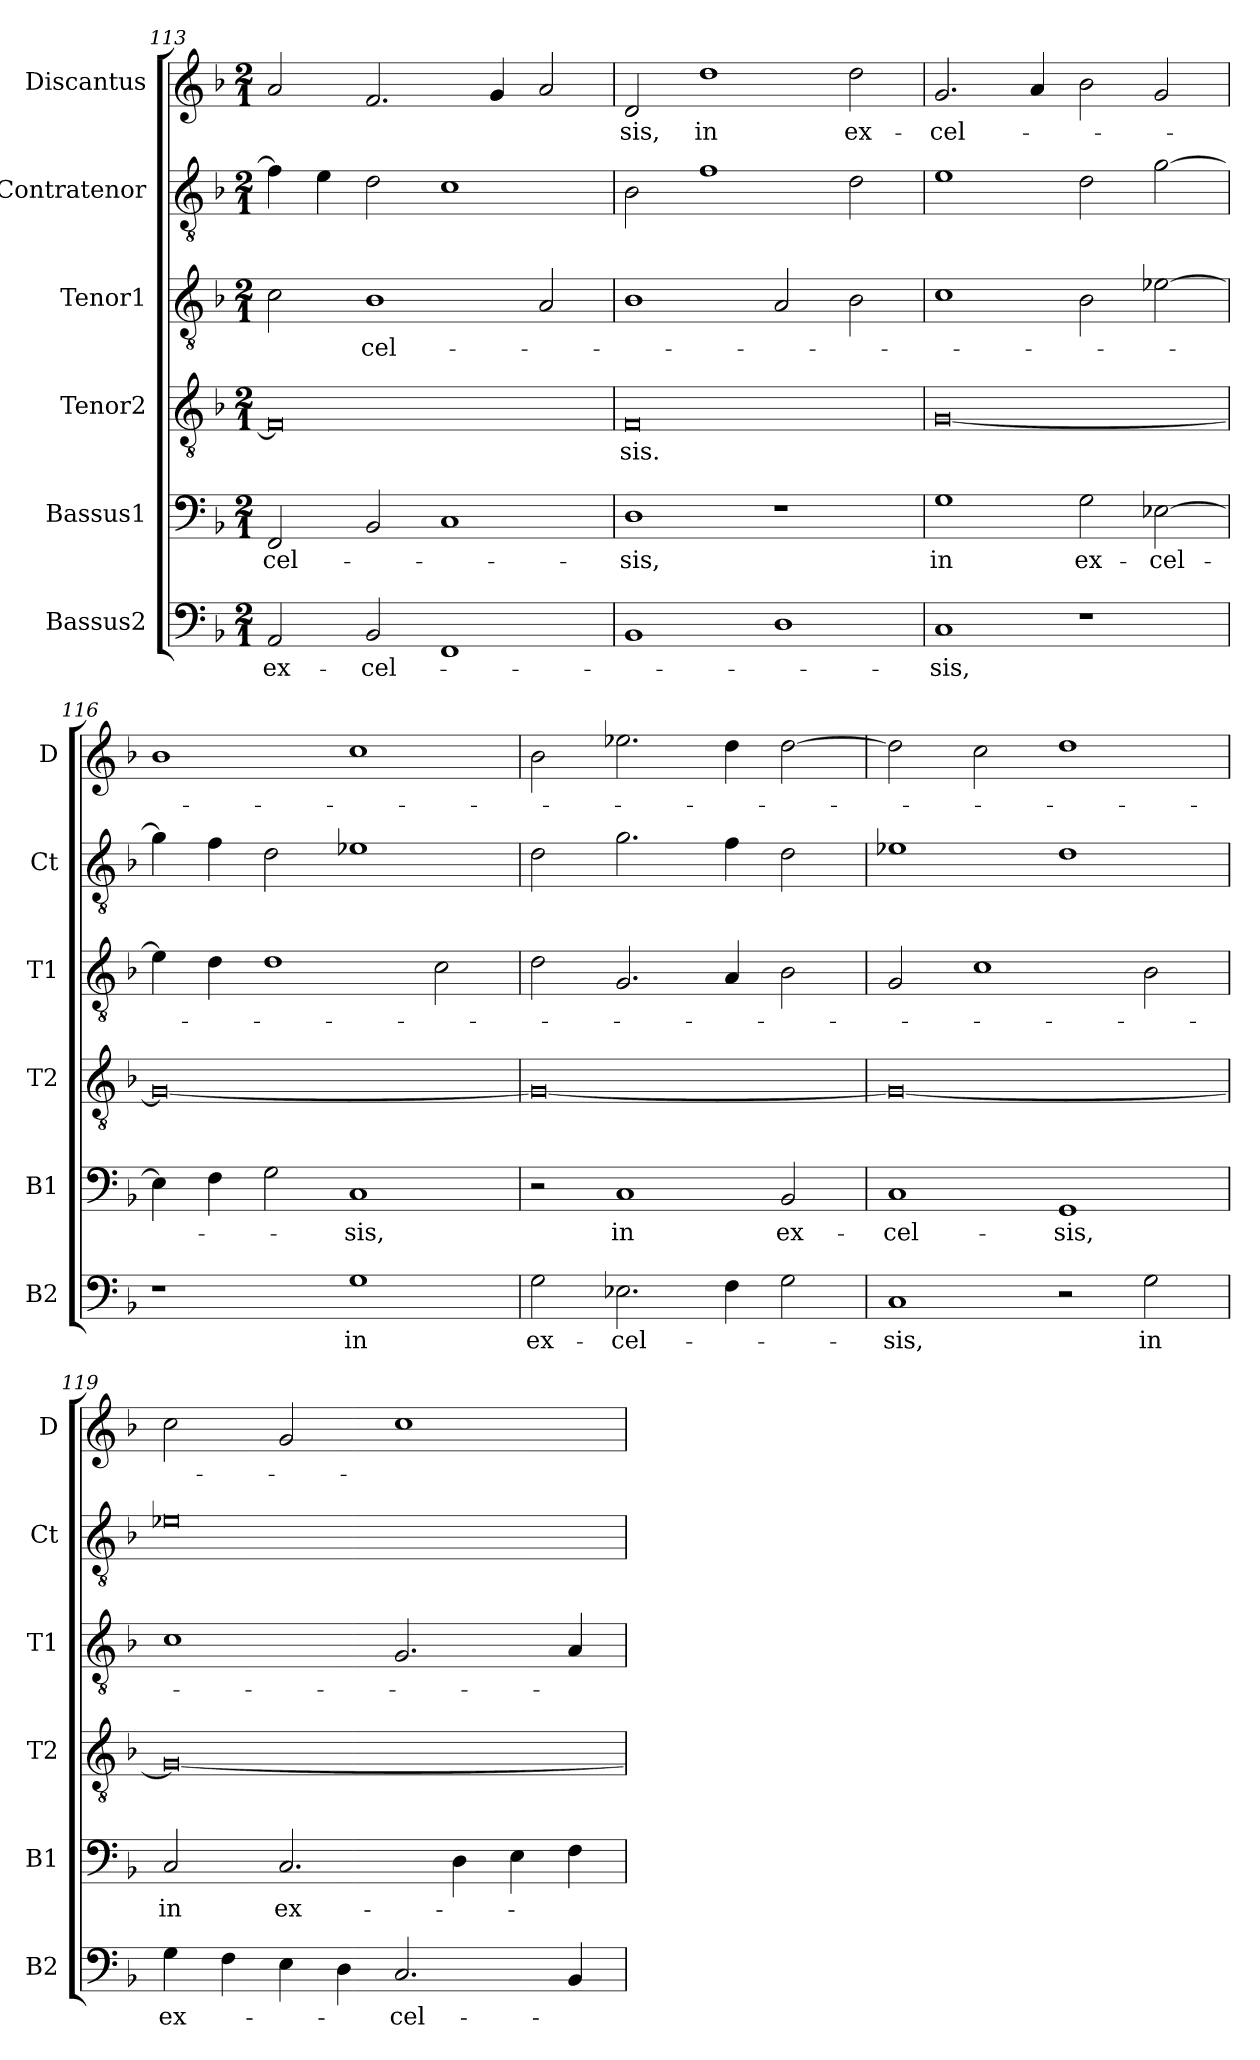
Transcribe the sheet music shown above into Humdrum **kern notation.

**kern	**text	**kern	**text	**kern	**text	**kern	**text	**kern	**kern	**text
*part6	*part6	*part5	*part5	*part4	*part4	*part3	*part3	*part2	*part1	*part1
*staff6	*staff6	*staff5	*staff5	*staff4	*staff4	*staff3	*staff3	*staff2	*staff1	*staff1
*I"Bassus2	*	*I"Bassus1	*	*I"Tenor2	*	*I"Tenor1	*	*I"Contratenor	*I"Discantus	*
*I'B2	*	*I'B1	*	*I'T2	*	*I'T1	*	*I'Ct	*I'D	*
*clefF4	*	*clefF4	*	*clefGv2	*	*clefGv2	*	*clefGv2	*clefG2	*
*k[b-]	*	*k[b-]	*	*k[b-]	*	*k[b-]	*	*k[b-]	*k[b-]	*
*M2/1	*	*M2/1	*	*M2/1	*	*M2/1	*	*M2/1	*M2/1	*
=113	=113	=113	=113	=113	=113	=113	=113	=113	=113	=113
2AA	ex-	2FF	-cel-	0F]	.	2c	.	4f]	2a	.
.	.	.	.	.	.	.	.	4e	.	.
2BB-	-cel-	2BB-	.	.	.	1B-	-cel-	2d	2.f	.
1FF	.	1C	.	.	.	.	.	1c	.	.
.	.	.	.	.	.	.	.	.	4g	.
.	.	.	.	.	.	2A	.	.	2a	.
=114	=114	=114	=114	=114	=114	=114	=114	=114	=114	=114
1BB-	.	1D	-sis,	0F	sis.	1B-	.	2B-	2d	-sis,
.	.	.	.	.	.	.	.	1f	1dd	in
1D	.	1r	.	.	.	2A	.	.	.	.
.	.	.	.	.	.	2B-	.	2d	2dd	ex-
=115	=115	=115	=115	=115	=115	=115	=115	=115	=115	=115
1C	-sis,	1G	in	[0G	.	1c	.	1e	2.g	-cel-
.	.	.	.	.	.	.	.	.	4a	.
1r	.	2G	ex-	.	.	2B-	.	2d	2b-	.
.	.	[2E-X	-cel-	.	.	[2e-X	.	[2g	2g	.
=116	=116	=116	=116	=116	=116	=116	=116	=116	=116	=116
1r	.	4E-]	.	0G_	.	4e-]	.	4g]	1b-	.
.	.	4F	.	.	.	4d	.	4f	.	.
.	.	2G	.	.	.	1d	.	2d	.	.
1G	in	1C	-sis,	.	.	.	.	1e-X	1cc	.
.	.	.	.	.	.	2c	.	.	.	.
=117	=117	=117	=117	=117	=117	=117	=117	=117	=117	=117
2G	ex-	2r	.	0G_	.	2d	.	2d	2b-	.
2.E-X	-cel-	1C	in	.	.	2.G	.	2.g	2.ee-X	.
4F	.	.	.	.	.	4A	.	4f	4dd	.
2G	.	2BB-	ex-	.	.	2B-	.	2d	[2dd	.
=118	=118	=118	=118	=118	=118	=118	=118	=118	=118	=118
1C	-sis,	1C	-cel-	0G_	.	2G	.	1e-X	2dd]	.
.	.	.	.	.	.	1c	.	.	2cc	.
2r	.	1GG	-sis,	.	.	.	.	1d	1dd	.
2G	in	.	.	.	.	2B-	.	.	.	.
=119	=119	=119	=119	=119	=119	=119	=119	=119	=119	=119
4G	ex-	2C	in	0G_	.	1c	.	0e-X	2cc	.
4F	.	.	.	.	.	.	.	.	.	.
4E	.	2.C	ex-	.	.	.	.	.	2g	.
4D	.	.	.	.	.	.	.	.	.	.
2.C	-cel-	.	.	.	.	2.G	.	.	1cc	.
.	.	4D	.	.	.	.	.	.	.	.
.	.	4E	.	.	.	.	.	.	.	.
4BB-	.	4F	.	.	.	4A	.	.	.	.
=	=	=	=	=	=	=	=	=	=	=
*-	*-	*-	*-	*-	*-	*-	*-	*-	*-	*-
